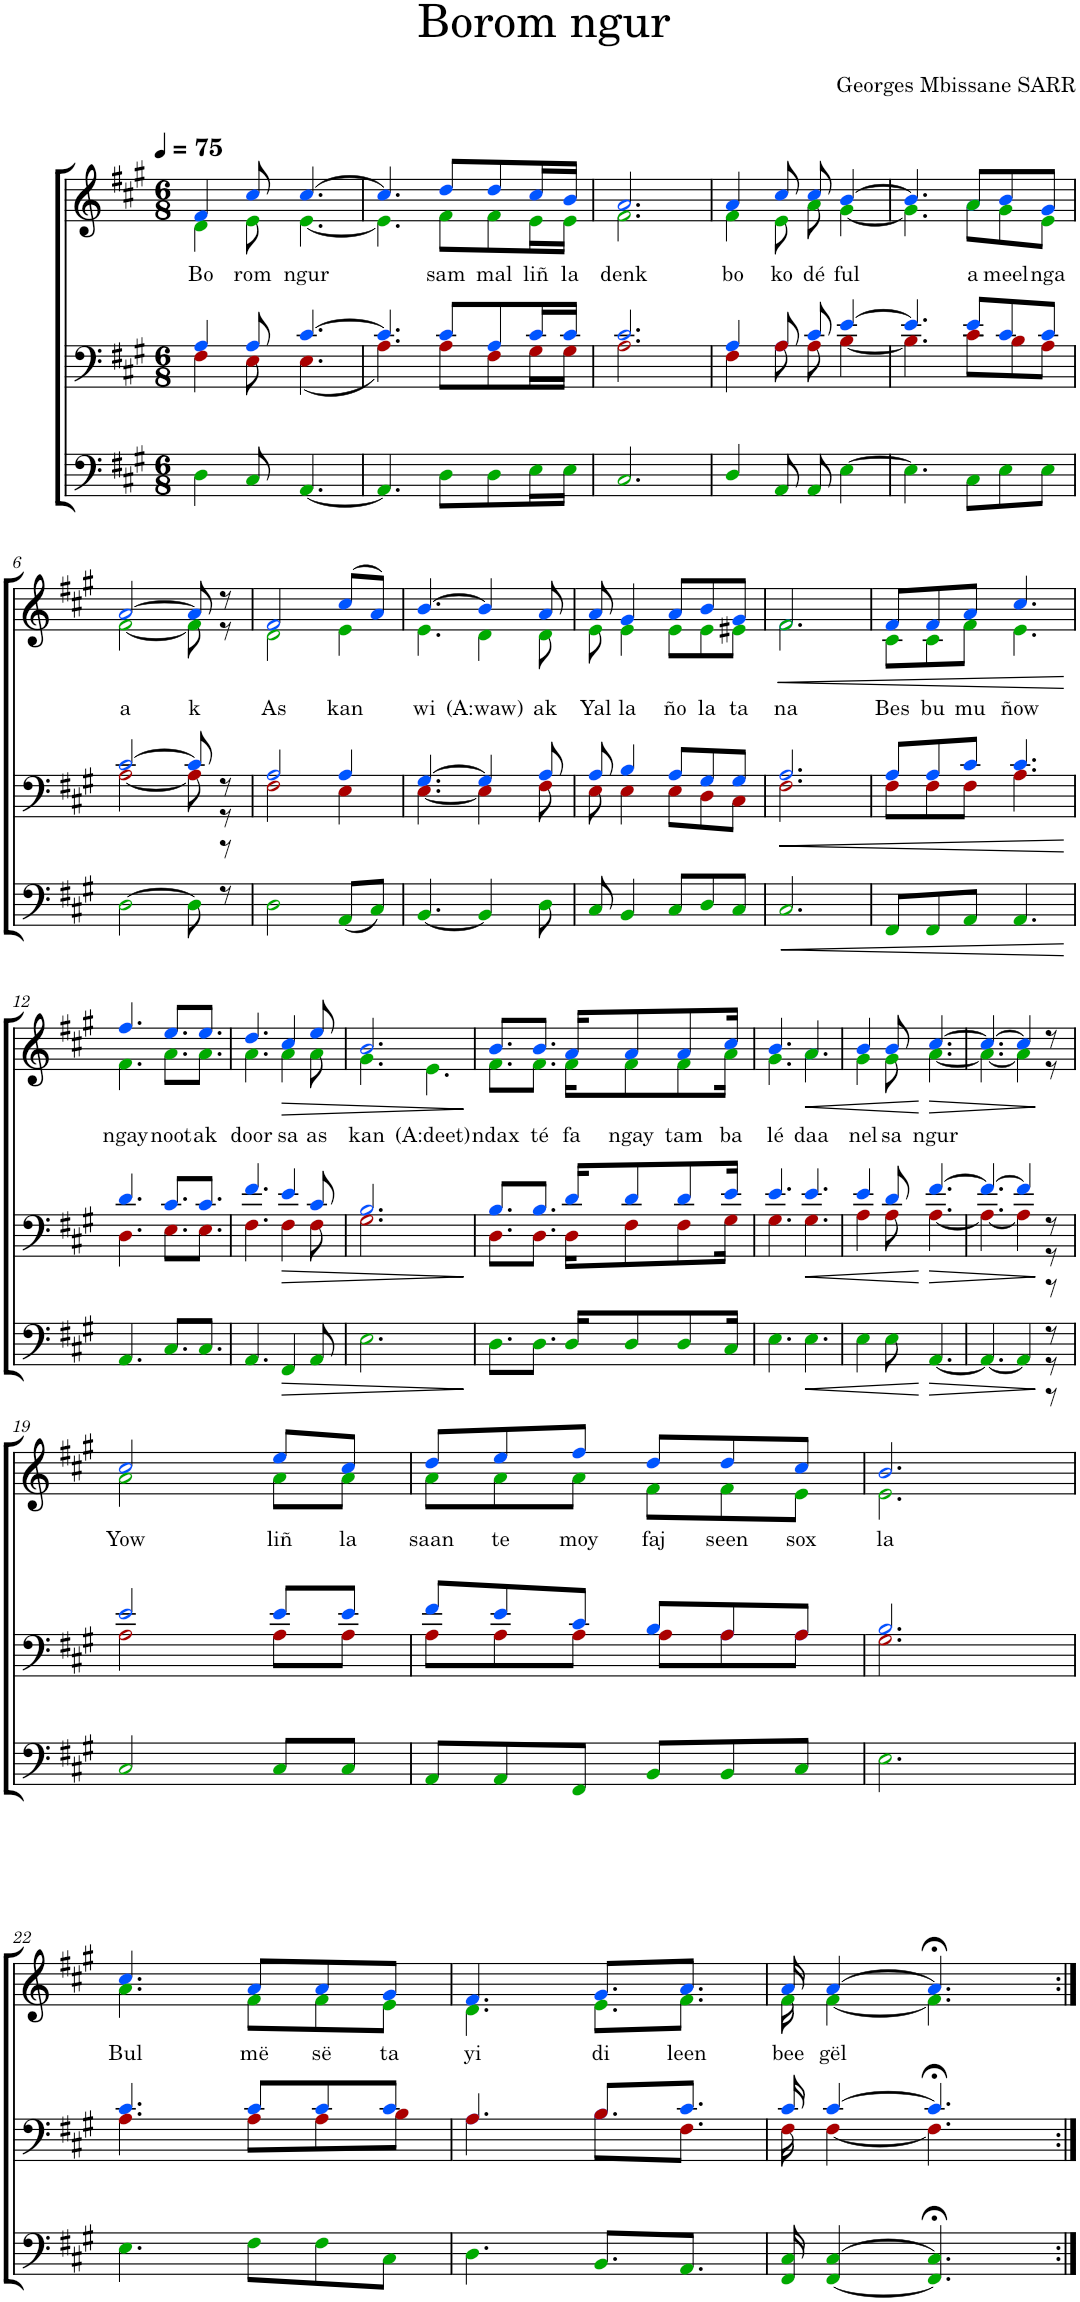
**kern	**dynam	**kern	**dynam	**kern	**text	**dynam
*part3	*part3	*part2	*part2	*part1	*part1	*part1
*staff3	*staff3	*staff2	*staff2	*staff1	*staff1	*staff1
*I"Bass	*	*I"Men	*	*I"Women	*	*
*clefF4	*	*clefF4	*	*clefG2	*	*
*k[f#c#g#]	*	*k[f#c#g#]	*	*k[f#c#g#]	*	*
*M6/8	*	*M6/8	*	*M6/8	*	*
*MM75	*	*MM75	*	*MM75	*	*
=1	=1	=1	=1	=1	=1	=1
*	*	*^	*	*^	*	*
!	!	!	!	!	!	!	!LO:LY:b	!
4Di\	.	4Aj/	4F#Z\	.	4f#j/	4di\	Bo	.
!	!	!	!	!	!	!	!LO:LY:b	!
8C#i/	.	8Aj/	8EZ\	.	8cc#j/	8ei\	rom	.
!	!	!	!	!	!	!	!LO:LY:b	!
[4.AAi/	.	[4.c#j/	(4.EZ\	.	[4.cc#j/	[4.ei\	ngur	.
=2	=2	=2	=2	=2	=2	=2	=2	=2
4.AAi/]	.	4.c#j/]	4.AZ\)	.	4.cc#j/]	4.ei\]	.	.
!	!	!	!	!	!	!	!LO:LY:b	!
8Di\L	.	8c#j/L	8AZ\L	.	8ddj/L	8f#i\L	sam	.
!	!	!	!	!	!	!	!LO:LY:b	!
8Di\	.	8Aj/	8F#Z\	.	8ddj/	8f#i\	mal	.
!	!	!	!	!	!	!	!LO:LY:b	!
16Ei\L	.	16c#j/L	16G#Z\L	.	16cc#j/L	16ei\L	liñ	.
!	!	!	!	!	!	!	!LO:LY:b	!
16Ei\JJ	.	16c#j/JJ	16G#Z\JJ	.	16bj/JJ	16ei\JJ	la	.
=3	=3	=3	=3	=3	=3	=3	=3	=3
!	!	!	!	!	!	!	!LO:LY:b	!
2.C#i/	.	2.c#j/	2.AZ\	.	2.aj/	2.f#i\	denk	.
=4	=4	=4	=4	=4	=4	=4	=4	=4
!	!	!	!	!	!	!	!LO:LY:b	!
4Di/	.	4Aj/	4F#Z\	.	4aj/	4f#i\	bo	.
!	!	!	!	!	!	!	!LO:LY:b	!
8AAi/	.	8Aj/	8AZ\	.	8cc#j/	8ei\	ko	.
!	!	!	!	!	!	!	!LO:LY:b	!
8AAi/	.	8c#j/	8AZ\	.	8cc#j/	8ai\	dé	.
!	!	!	!	!	!	!	!LO:LY:b	!
[4Ei\	.	[4ej/	[4BZ\	.	[4bj/	[4g#i\	ful	.
=5	=5	=5	=5	=5	=5	=5	=5	=5
4.Ei\]	.	4.ej/]	4.BZ\]	.	4.bj/]	4.g#i\]	.	.
!	!	!	!	!	!	!	!LO:LY:b	!
8C#i\L	.	8ej/L	8c#Z\L	.	8aj/L	8ai\L	a	.
!	!	!	!	!	!	!	!LO:LY:b	!
8Ei\	.	8c#j/	8BZ\	.	8bj/	8g#i\	meel	.
!	!	!	!	!	!	!	!LO:LY:b	!
8Ei\J	.	8c#j/J	8AZ\J	.	8g#j/J	8ei\J	nga	.
!!LO:LB:g=z	!!
=6	=6	=6	=6	=6	=6	=6	=6	=6
*	*	*	*^	*	*	*	*	*
!	!	!	!	!	!	!	!	!LO:LY:b	!
[2Di\	.	[2c#j/	8ryy	[2AZ\	.	[2aj/	[2f#i\	a	.
!	!	!	!	!	!	!	!	!LO:LY:b	!
8Di\]	.	8c#j/]	8ryy@	8AZ\]	.	8aj/]	8f#i\]	k	.
8rF	.	8r	8r	8r	.	8r	8r	.	.
=7	=7	=7	=7	=7	=7	=7	=7	=7	=7
!	!	!	!	!	!	!	!	!LO:LY:b	!
*	*	*	*v	*v	*	*	*	*	*
2Di\	.	2Aj/	2F#Z\	.	2f#j/	2di\	As	.
!	!	!	!	!	!	!	!LO:LY:b	!
(8AAi/L	.	4Aj/	4EZ\	.	(8cc#j/L	4ei\	kan	.
8C#i/J)	.	.	.	.	8aj/J)	.	.	.
=8	=8	=8	=8	=8	=8	=8	=8	=8
!	!	!	!	!	!	!	!LO:LY:b	!
[4.BBi/	.	[4.G#j/	[4.EZ\	.	[4.bj/	4.ei\	wi	.
!	!	!	!	!	!	!	!LO:LY:b	!
4BBi/]	.	4G#j/]	4EZ\]	.	4bj/]	4di\	(A:waw)	.
!	!	!	!	!	!	!	!LO:LY:b	!
8Di\	.	8Aj/	8F#Z\	.	8aj/	8di\	ak	.
=9	=9	=9	=9	=9	=9	=9	=9	=9
!	!	!	!	!	!	!	!LO:LY:b	!
8C#i/	.	8Aj/	8EZ\	.	8aj/	8ei\	Yal	.
!	!	!	!	!	!	!	!LO:LY:b	!
4BBi/	.	4Bj/	4EZ\	.	4g#j/	4ei\	la	.
!	!	!	!	!	!	!	!LO:LY:b	!
8C#i/L	.	8Aj/L	8EZ\L	.	8aj/L	8ei\L	ño	.
!	!	!	!	!	!	!	!LO:LY:b	!
8Di/	.	8G#j/	8DZ\	.	8bj/	8ei\	la	.
!	!	!	!	!	!	!	!LO:LY:b	!
8C#i/J	.	8G#j/J	8C#Z\J	.	8g#j/J	8e#Xi\J	ta	.
=10	=10	=10	=10	=10	=10	=10	=10	=10
!	!LO:HP:b	!	!	!LO:HP:b	!	!	!LO:LY:b	!LO:HP:b
2.C#i/	<	2.Aj/	2.F#Z\	<	2.f#j/	2.f#i\	na	<
=11	=11	=11	=11	=11	=11	=11	=11	=11
!	!	!	!	!	!	!	!LO:LY:b	!
8FF#i/L	.	8Aj/L	8F#Z\L	.	8f#j/L	8c#i\L	Bes	.
!	!	!	!	!	!	!	!LO:LY:b	!
8FF#i/	.	8Aj/	8F#Z\	.	8f#j/	8c#i\	bu	.
!	!	!	!	!	!	!	!LO:LY:b	!
8AAi/J	.	8c#j/J	8F#Z\J	.	8aj/J	8f#i\J	mu	.
!	!	!	!	!	!	!	!LO:LY:b	!
4.AAi/	.	4.c#j/	4.AZ\	.	4.cc#j/	4.ei\	ñow	.
*	*	*v	*v	*	*	*	*	*
*	*	*	*	*v	*v	*	*
.	[	.	[	.	.	[
!!LO:LB:g=z
=12	=12	=12	=12	=12	=12	=12
*	*	*^	*	*^	*	*
!	!	!	!	!	!	!	!LO:LY:b	!
4.AAi/	.	4.dj/	4.DZ\	.	4.ff#j/	4.f#i\	ngay	.
!	!	!	!	!	!	!	!LO:LY:b	!
8.C#i/L	.	8.c#j/L	8.EZ\L	.	8.eej/L	8.ai\L	noot	.
!	!	!	!	!	!	!	!LO:LY:b	!
8.C#i/J	.	8.c#j/J	8.EZ\J	.	8.eej/J	8.ai\J	ak	.
=13	=13	=13	=13	=13	=13	=13	=13	=13
!	!	!	!	!	!	!	!LO:LY:b	!
4.AAi/	.	4.f#j/	4.F#Z\	.	4.ddj/	4.ai\	door	.
!	!LO:HP:b	!	!	!LO:HP:b	!	!	!LO:LY:b	!LO:HP:b
4FF#i/	>	4ej/	4F#Z\	>	4cc#j/	4ai\	sa	>
!	!	!	!	!	!	!	!LO:LY:b	!
8AAi/	.	8c#j/	8F#Z\	.	8eej/	8ai\	as	.
=14	=14	=14	=14	=14	=14	=14	=14	=14
!	!	!	!	!	!	!	!LO:LY:b	!
2.Ei\	.	2.Bj/	2.G#Z\	.	2.bj/	4.g#i\	kan	.
!	!	!	!	!	!	!	!LO:LY:b	!
.	.	.	.	.	.	4.ei\	(A:deet)	.
*	*	*v	*v	*	*	*	*	*
*	*	*	*	*v	*v	*	*
.	]	.	]	.	.	]
=15	=15	=15	=15	=15	=15	=15
*	*	*^	*	*^	*	*
!	!	!	!	!	!	!	!LO:LY:b	!
8.Di\L	.	8.Bj/L	8.DZ\L	.	8.bj/L	8.f#i\L	ndax	.
!	!	!	!	!	!	!	!LO:LY:b	!
8.Di\J	.	8.Bj/J	8.DZ\J	.	8.bj/J	8.f#i\J	té	.
!	!	!	!	!	!	!	!LO:LY:b	!
16Di/KL	.	16dj/KL	16DZ\KL	.	16aj/KL	16f#i\KL	fa	.
!	!	!	!	!	!	!	!LO:LY:b	!
8Di/	.	8dj/	8F#Z\	.	8aj/	8f#i\	ngay	.
!	!	!	!	!	!	!	!LO:LY:b	!
8Di/	.	8dj/	8F#Z\	.	8aj/	8f#i\	tam	.
!	!	!	!	!	!	!	!LO:LY:b	!
16C#i/Jk	.	16ej/Jk	16G#Z\Jk	.	16cc#j/Jk	16ai\Jk	ba	.
=16	=16	=16	=16	=16	=16	=16	=16	=16
!	!	!	!	!	!	!	!LO:LY:b	!
4.Ei\	.	4.ej/	4.G#Z\	.	4.bj/	4.g#i\	lé	.
!	!LO:HP:b	!	!	!LO:HP:b	!	!	!LO:LY:b	!LO:HP:b
4.Ei\	<	4.ej/	4.G#Z\	<	4.aj/	4.ai\	daa	<
=17	=17	=17	=17	=17	=17	=17	=17	=17
!	!	!	!	!	!	!	!LO:LY:b	!
4Ei\	.	4ej/	4AZ\	.	4bj/	4g#i\	nel	.
!	!	!	!	!	!	!	!LO:LY:b	!
8Ei\	.	8dj/	8AZ\	.	8bj/	8g#i\	sa	.
!	!LO:HP:n=1:b	!	!	!LO:HP:n=1:b	!	!	!LO:LY:b	!LO:HP:n=1:b
[4.AAi/	[ >	[4.f#j/	[4.AZ\	[ >	[4.cc#j/	[4.ai\	ngur	[ >
=18	=18	=18	=18	=18	=18	=18	=18	=18
*^	*	*	*^	*	*	*	*	*
*	*^	*	*	*	*	*	*	*	*	*
4.AAi/_	8ryy	8ryy	.	4.f#j/_	8ryy	4.AZ\_	.	4.cc#j/_	4.ai\_	.	.
*v	*v	*v	*	*	*	*	*	*	*	*	*
4AAi/]	.	4f#j/]	4ryy@	4AZ\]	.	4cc#j/]	4ai\]	.	.
*^	*	*	*	*	*	*	*	*	*
*	*^	*	*	*	*	*	*	*	*	*
8r	8r	8r	]	8r	8r	8r	]	8r	8r	.	]
!!LO:LB:g=z	!!
=19	=19	=19	=19	=19	=19	=19	=19	=19	=19	=19	=19
!	!	!	!	!	!	!	!	!	!	!LO:LY:b	!
*v	*v	*v	*	*	*	*	*	*	*	*	*
*	*	*	*v	*v	*	*	*	*	*
2C#i/	.	2ej/	2AZ\	.	2cc#j/	2ai\	Yow	.
!	!	!	!	!	!	!	!LO:LY:b	!
8C#i/L	.	8ej/L	8AZ\L	.	8eej/L	8ai\L	liñ	.
!	!	!	!	!	!	!	!LO:LY:b	!
8C#i/J	.	8ej/J	8AZ\J	.	8cc#j/J	8ai\J	la	.
=20	=20	=20	=20	=20	=20	=20	=20	=20
!	!	!	!	!	!	!	!LO:LY:b	!
8AAi/L	.	8f#j/L	8AZ\L	.	8ddj/L	8ai\L	saan	.
!	!	!	!	!	!	!	!LO:LY:b	!
8AAi/	.	8ej/	8AZ\	.	8eej/	8ai\	te	.
!	!	!	!	!	!	!	!LO:LY:b	!
8FF#i/J	.	8c#j/J	8AZ\J	.	8ff#j/J	8ai\J	moy	.
!	!	!	!	!	!	!	!LO:LY:b	!
8BBi/L	.	8Bj/L	8AZ\L	.	8ddj/L	8f#i\L	faj	.
!	!	!	!	!	!	!	!LO:LY:b	!
8BBi/	.	8Aj/	8AZ\	.	8ddj/	8f#i\	seen	.
!	!	!	!	!	!	!	!LO:LY:b	!
8C#i/J	.	8Aj/J	8AZ\J	.	8cc#j/J	8ei\J	sox	.
=21	=21	=21	=21	=21	=21	=21	=21	=21
!	!	!	!	!	!	!	!LO:LY:b	!
2.Ei\	.	2.Bj/	2.G#Z\	.	2.bj/	2.ei\	la	.
!!LO:LB:g=z	!!
=22	=22	=22	=22	=22	=22	=22	=22	=22
!	!	!	!	!	!	!	!LO:LY:b	!
4.Ei\	.	4.c#j/	4.AZ\	.	4.cc#j/	4.ai\	Bul	.
!	!	!	!	!	!	!	!LO:LY:b	!
8F#i\L	.	8c#j/L	8AZ\L	.	8aj/L	8f#i\L	më	.
!	!	!	!	!	!	!	!LO:LY:b	!
8F#i\	.	8c#j/	8AZ\	.	8aj/	8f#i\	së	.
!	!	!	!	!	!	!	!LO:LY:b	!
8C#i\J	.	8c#j/J	8BZ\J	.	8g#j/J	8ei\J	ta	.
=23	=23	=23	=23	=23	=23	=23	=23	=23
!	!	!	!	!	!	!	!LO:LY:b	!
4.Di\	.	4.Aj/	4.AZ\	.	4.f#j/	4.di\	yi	.
!	!	!	!	!	!	!	!LO:LY:b	!
8.BBi/L	.	8.Bj/L	8.BZ\L	.	8.g#j/L	8.ei\L	di	.
!	!	!	!	!	!	!	!LO:LY:b	!
8.AAi/J	.	8.c#j/J	8.F#Z\J	.	8.aj/J	8.f#i\J	leen	.
=24	=24	=24	=24	=24	=24	=24	=24	=24
!	!	!	!	!	!	!	!LO:LY:b	!
16FF#i/ 16C#i/	.	16c#j/	16F#Z\	.	16aj/	16f#i\	bee	.
!	!	!	!	!	!	!	!LO:LY:b	!
[4FF#i/ [4C#i/	.	[4c#j/	[4F#Z\	.	[4aj/	[4f#i\	gël	.
4.FF#i/];< 4.C#i/];<	.	4.c#;<j/]	4.F#Z\]	.	4.a;<j/]	4.f#i\]	.	.
*	*	*v	*v	*	*	*	*	*
*	*	*	*	*v	*v	*	*
=:|!	=:|!	=:|!	=:|!	=:|!	=:|!	=:|!
*-	*-	*-	*-	*-	*-	*-
